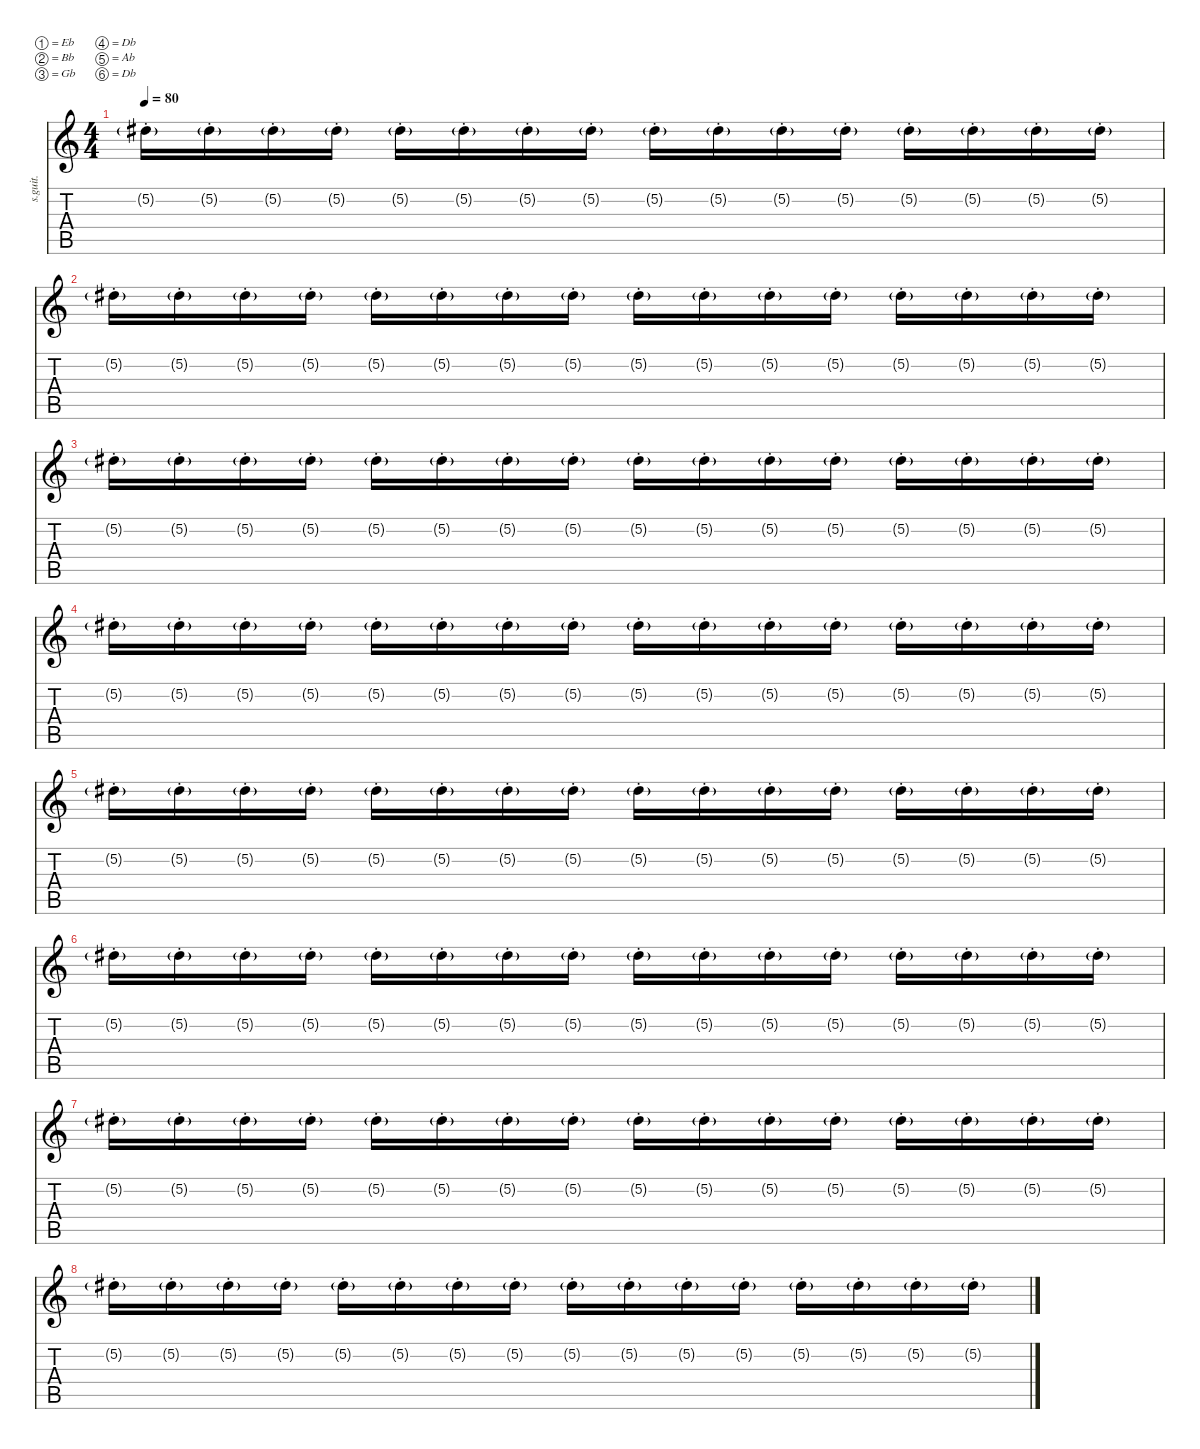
\defaultSystemsLayout 4
\hideDynamics
\bracketExtendMode nobrackets
\track ("" "s.guit.") {instrument lead1square}
\staff {score tabs}
\tuning (Eb4 Bb3 Gb3 Db3 Ab2 Db2)
\displaytranspose 12
\ts (4 4)
\tempo 80
\clef g2
\ks c
5.2{g st acc #}.16{dy mf} 5.2{g st acc #}.16 5.2{g st acc #}.16 5.2{g st acc #}.16 5.2{g st acc #}.16 5.2{g st acc #}.16 5.2{g st acc #}.16 5.2{g st acc #}.16 5.2{g st acc #}.16 5.2{g st acc #}.16 5.2{g st acc #}.16 5.2{g st acc #}.16 5.2{g st acc #}.16 5.2{g st acc #}.16 5.2{g st acc #}.16 5.2{g st acc #}.16 |
5.2{g st acc #}.16 5.2{g st acc #}.16 5.2{g st acc #}.16 5.2{g st acc #}.16 5.2{g st acc #}.16 5.2{g st acc #}.16 5.2{g st acc #}.16 5.2{g st acc #}.16 5.2{g st acc #}.16 5.2{g st acc #}.16 5.2{g st acc #}.16 5.2{g st acc #}.16 5.2{g st acc #}.16 5.2{g st acc #}.16 5.2{g st acc #}.16 5.2{g st acc #}.16 |
5.2{g st acc #}.16 5.2{g st acc #}.16 5.2{g st acc #}.16 5.2{g st acc #}.16 5.2{g st acc #}.16 5.2{g st acc #}.16 5.2{g st acc #}.16 5.2{g st acc #}.16 5.2{g st acc #}.16 5.2{g st acc #}.16 5.2{g st acc #}.16 5.2{g st acc #}.16 5.2{g st acc #}.16 5.2{g st acc #}.16 5.2{g st acc #}.16 5.2{g st acc #}.16 |
5.2{g st acc #}.16 5.2{g st acc #}.16 5.2{g st acc #}.16 5.2{g st acc #}.16 5.2{g st acc #}.16 5.2{g st acc #}.16 5.2{g st acc #}.16 5.2{g st acc #}.16 5.2{g st acc #}.16 5.2{g st acc #}.16 5.2{g st acc #}.16 5.2{g st acc #}.16 5.2{g st acc #}.16 5.2{g st acc #}.16 5.2{g st acc #}.16 5.2{g st acc #}.16 |
5.2{g st acc #}.16 5.2{g st acc #}.16 5.2{g st acc #}.16 5.2{g st acc #}.16 5.2{g st acc #}.16 5.2{g st acc #}.16 5.2{g st acc #}.16 5.2{g st acc #}.16 5.2{g st acc #}.16 5.2{g st acc #}.16 5.2{g st acc #}.16 5.2{g st acc #}.16 5.2{g st acc #}.16 5.2{g st acc #}.16 5.2{g st acc #}.16 5.2{g st acc #}.16 |
5.2{g st acc #}.16 5.2{g st acc #}.16 5.2{g st acc #}.16 5.2{g st acc #}.16 5.2{g st acc #}.16 5.2{g st acc #}.16 5.2{g st acc #}.16 5.2{g st acc #}.16 5.2{g st acc #}.16 5.2{g st acc #}.16 5.2{g st acc #}.16 5.2{g st acc #}.16 5.2{g st acc #}.16 5.2{g st acc #}.16 5.2{g st acc #}.16 5.2{g st acc #}.16 |
5.2{g st acc #}.16 5.2{g st acc #}.16 5.2{g st acc #}.16 5.2{g st acc #}.16 5.2{g st acc #}.16 5.2{g st acc #}.16 5.2{g st acc #}.16 5.2{g st acc #}.16 5.2{g st acc #}.16 5.2{g st acc #}.16 5.2{g st acc #}.16 5.2{g st acc #}.16 5.2{g st acc #}.16 5.2{g st acc #}.16 5.2{g st acc #}.16 5.2{g st acc #}.16 |
5.2{g st acc #}.16 5.2{g st acc #}.16 5.2{g st acc #}.16 5.2{g st acc #}.16 5.2{g st acc #}.16 5.2{g st acc #}.16 5.2{g st acc #}.16 5.2{g st acc #}.16 5.2{g st acc #}.16 5.2{g st acc #}.16 5.2{g st acc #}.16 5.2{g st acc #}.16 5.2{g st acc #}.16 5.2{g st acc #}.16 5.2{g st acc #}.16 5.2{g st acc #}.16
